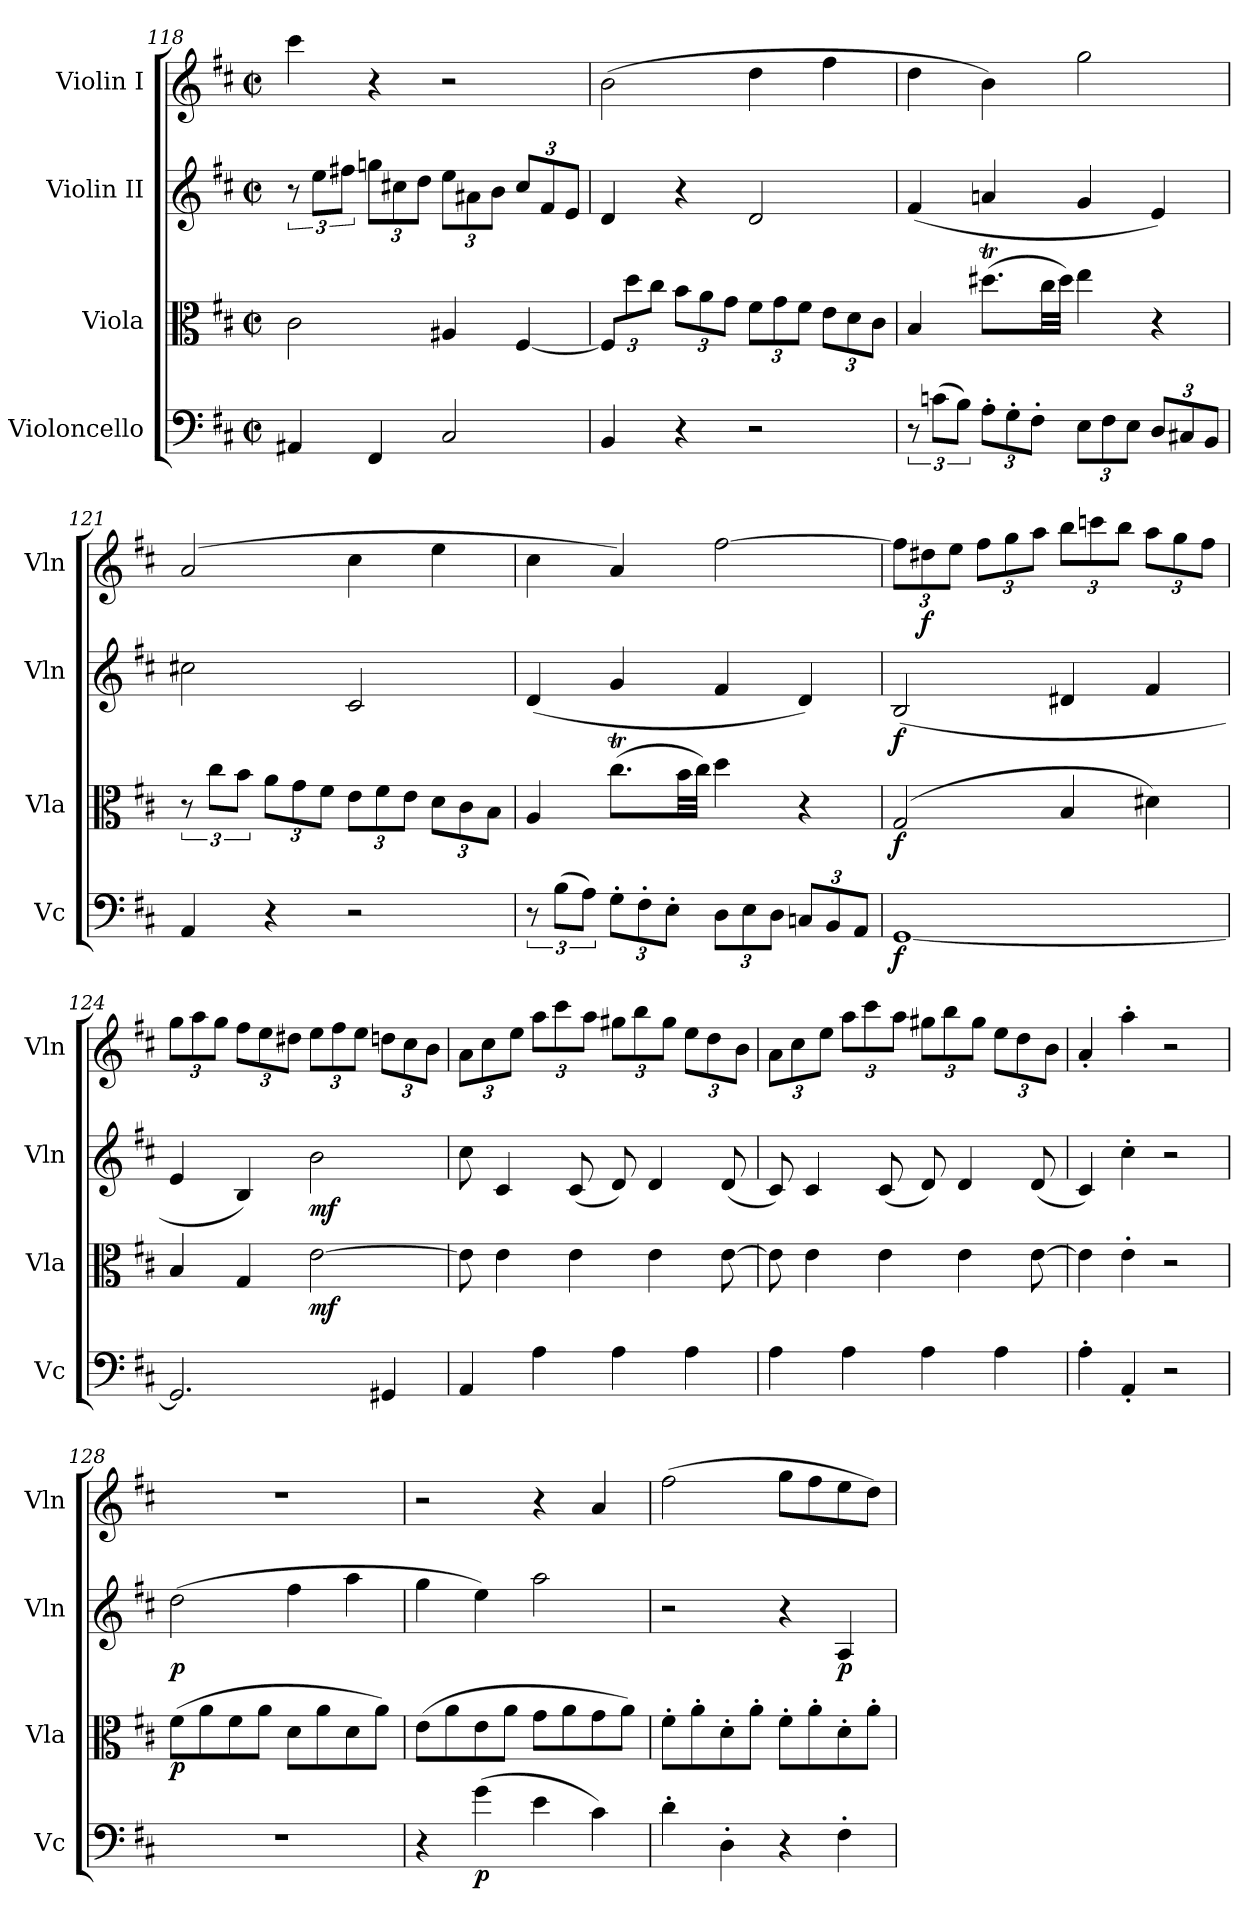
**kern	**dynam	**kern	**dynam	**kern	**dynam	**kern	**dynam
*part4	*part4	*part3	*part3	*part2	*part2	*part1	*part1
*staff4	*staff4	*staff3	*staff3	*staff2	*staff2	*staff1	*staff1
*I"Violoncello	*	*I"Viola	*	*I"Violin II	*	*I"Violin I	*
*I'Vc	*	*I'Vla	*	*I'Vln	*	*I'Vln	*
*clefF4	*	*clefC3	*	*clefG2	*	*clefG2	*
*k[f#c#]	*	*k[f#c#]	*	*k[f#c#]	*	*k[f#c#]	*
*M2/2	*	*M2/2	*	*M2/2	*	*M2/2	*
*met(c|)	*	*met(c|)	*	*met(c|)	*	*met(c|)	*
=118	=118	=118	=118	=118	=118	=118	=118
4AA#X/	.	2c#\	.	12r	.	4ccc#\	.
.	.	.	.	12ee\L	.	.	.
.	.	.	.	12ff#X\J	.	.	.
*	*	*	*	*Xbrackettup	*	*	*
4FF#/	.	.	.	12ggn\L	.	4r	.
.	.	.	.	12cc#X\	.	.	.
.	.	.	.	12dd\J	.	.	.
!	!LO:DY:b	!	!	!	!	!	!
!	!LO:DY:n=1:b	!	!	!	!	!	!
2C#/	fp other-dynamics	4A#X/	.	12ee\L	.	2r	.
.	.	.	.	12a#X\	.	.	.
.	.	.	.	12b\J	.	.	.
.	.	[4F#/	.	12cc#/L	.	.	.
.	.	.	.	12f#/	.	.	.
.	.	.	.	12e/J	.	.	.
=119	=119	=119	=119	=119	=119	=119	=119
*	*	*Xbrackettup	*	*	*	*	*
4BB/	.	12F#/L]	.	4d/	.	(>2b\	.
.	.	12dd\	.	.	.	.	.
.	.	12cc#\J	.	.	.	.	.
4r	.	12b\L	.	4r	.	.	.
.	.	12a\	.	.	.	.	.
.	.	12g\J	.	.	.	.	.
2r	.	12f#\L	.	2d/	.	4dd\	.
.	.	12g\	.	.	.	.	.
.	.	12f#\J	.	.	.	.	.
.	.	12e\L	.	.	.	4ff#\	.
.	.	12d\	.	.	.	.	.
.	.	12c#\J	.	.	.	.	.
!!LO:PB:g=z
=120	=120	=120	=120	=120	=120	=120	=120
12r	.	4B/	.	(>4f#/	.	4dd\	.
(>12cn\L	.	.	.	.	.	.	.
12B\J)	.	.	.	.	.	.	.
*Xbrackettup	*	*	*	*	*	*	*
12A'\L	.	(>8.dd#Xt\L	.	4an/	.	4b\)	.
12G'\	.	.	.	.	.	.	.
12F#'\J	.	.	.	.	.	.	.
.	.	32cc#\LL	.	.	.	.	.
.	.	32dd#\JJJ)	.	.	.	.	.
!	!	!	!	!	!	!	!LO:DY:b
!	!	!	!	!	!	!	!LO:DY:n=1:b
12E\L	.	4ee\	.	4g/	.	2gg\	fp other-dynamics
12F#\	.	.	.	.	.	.	.
12E\J	.	.	.	.	.	.	.
12D/L	.	4r	.	4e/)	.	.	.
12C#X/	.	.	.	.	.	.	.
12BB/J	.	.	.	.	.	.	.
=121	=121	=121	=121	=121	=121	=121	=121
*	*	*brackettup	*	*	*	*	*
4AA/	.	12r	.	2cc#X\	.	(>2a/	.
.	.	12cc#\L	.	.	.	.	.
.	.	12b\J	.	.	.	.	.
*	*	*Xbrackettup	*	*	*	*	*
4r	.	12a\L	.	.	.	.	.
.	.	12g\	.	.	.	.	.
.	.	12f#\J	.	.	.	.	.
2r	.	12e\L	.	2c#/	.	4cc#\	.
.	.	12f#\	.	.	.	.	.
.	.	12e\J	.	.	.	.	.
.	.	12d\L	.	.	.	4ee\	.
.	.	12c#\	.	.	.	.	.
.	.	12B\J	.	.	.	.	.
=122	=122	=122	=122	=122	=122	=122	=122
*brackettup	*	*	*	*	*	*	*
12r	.	4A/	.	(>4d/	.	4cc#\	.
(>12B\L	.	.	.	.	.	.	.
12A\J)	.	.	.	.	.	.	.
*Xbrackettup	*	*	*	*	*	*	*
12G'\L	.	(>8.cc#t\L	.	4g/	.	4a/)	.
12F#'\	.	.	.	.	.	.	.
12E'\J	.	.	.	.	.	.	.
.	.	32b\LL	.	.	.	.	.
.	.	32cc#\JJJ)	.	.	.	.	.
!	!	!	!	!	!	!	!LO:DY:b
!	!	!	!	!	!	!	!LO:DY:n=1:b
12D\L	.	4dd\	.	4f#/	.	[2ff#\	fp other-dynamics
12E\	.	.	.	.	.	.	.
12D\J	.	.	.	.	.	.	.
12Cn/L	.	4r	.	4d/)	.	.	.
12BB/	.	.	.	.	.	.	.
12AA/J	.	.	.	.	.	.	.
!!LO:LB:g=z
=123	=123	=123	=123	=123	=123	=123	=123
*	*	*	*	*	*	*Xbrackettup	*
!	!LO:DY:b	!	!LO:DY:b	!	!LO:DY:b	!	!
[1GG	f	(>2G/	f	(>2B/	f	12ff#\L]	.
!	!	!	!	!	!	!	!LO:DY:b
.	.	.	.	.	.	12dd#X\	f
.	.	.	.	.	.	12ee\J	.
.	.	.	.	.	.	12ff#\L	.
.	.	.	.	.	.	12gg\	.
.	.	.	.	.	.	12aa\J	.
.	.	4B/	.	4d#X/	.	12bb\L	.
.	.	.	.	.	.	12cccn\	.
.	.	.	.	.	.	12bb\J	.
.	.	4d#X\)	.	4f#/	.	12aa\L	.
.	.	.	.	.	.	12gg\	.
.	.	.	.	.	.	12ff#\J	.
=124	=124	=124	=124	=124	=124	=124	=124
2.GG/]	.	4B/	.	4e/	.	12gg\L	.
.	.	.	.	.	.	12aa\	.
.	.	.	.	.	.	12gg\J	.
.	.	4G/	.	4B/)	.	12ff#\L	.
.	.	.	.	.	.	12ee\	.
.	.	.	.	.	.	12dd#X\J	.
!	!	!	!LO:DY:b	!	!LO:DY:b	!	!
.	.	[2e\	mf	2b\	mf	12ee\L	.
.	.	.	.	.	.	12ff#\	.
.	.	.	.	.	.	12ee\J	.
4GG#X/	.	.	.	.	.	12ddn\L	.
.	.	.	.	.	.	12cc#\	.
.	.	.	.	.	.	12b\J	.
=125	=125	=125	=125	=125	=125	=125	=125
4AA/	.	8e\]	.	8cc#\	.	12a\L	.
.	.	.	.	.	.	12cc#\	.
.	.	4e\	.	4c#/	.	.	.
.	.	.	.	.	.	12ee\J	.
4A\	.	.	.	.	.	12aa\L	.
.	.	.	.	.	.	12ccc#\	.
.	.	4e\	.	(<8c#/	.	.	.
.	.	.	.	.	.	12aa\J	.
4A\	.	.	.	8d/)	.	12gg#X\L	.
.	.	.	.	.	.	12bb\	.
.	.	4e\	.	4d/	.	.	.
.	.	.	.	.	.	12gg#\J	.
4A\	.	.	.	.	.	12ee\L	.
.	.	.	.	.	.	12dd\	.
.	.	[8e\	.	(<8d/	.	.	.
.	.	.	.	.	.	12b\J	.
!!LO:LB:g=z
=126	=126	=126	=126	=126	=126	=126	=126
4A\	.	8e\]	.	8c#/)	.	12a\L	.
.	.	.	.	.	.	12cc#\	.
.	.	4e\	.	4c#/	.	.	.
.	.	.	.	.	.	12ee\J	.
4A\	.	.	.	.	.	12aa\L	.
.	.	.	.	.	.	12ccc#\	.
.	.	4e\	.	(<8c#/	.	.	.
.	.	.	.	.	.	12aa\J	.
4A\	.	.	.	8d/)	.	12gg#X\L	.
.	.	.	.	.	.	12bb\	.
.	.	4e\	.	4d/	.	.	.
.	.	.	.	.	.	12gg#\J	.
4A\	.	.	.	.	.	12ee\L	.
.	.	.	.	.	.	12dd\	.
.	.	[8e\	.	(<8d/	.	.	.
.	.	.	.	.	.	12b\J	.
=127	=127	=127	=127	=127	=127	=127	=127
4A'\	.	4e\]	.	4c#/)	.	4a'/	.
4AA'/	.	4e'\	.	4cc#'\	.	4aa'\	.
2r	.	2r	.	2r	.	2r	.
=128	=128	=128	=128	=128	=128	=128	=128
!	!	!	!LO:DY:b	!	!LO:DY:b	!	!
1r	.	(>8f#\L	p	(>2dd\	p	1r	.
.	.	8a\	.	.	.	.	.
.	.	8f#\	.	.	.	.	.
.	.	8a\J	.	.	.	.	.
.	.	8d\L	.	4ff#\	.	.	.
.	.	8a\	.	.	.	.	.
.	.	8d\	.	4aa\	.	.	.
.	.	8a\J)	.	.	.	.	.
=129	=129	=129	=129	=129	=129	=129	=129
4r	.	(>8e\L	.	4gg\	.	2r	.
.	.	8a\	.	.	.	.	.
!	!LO:DY:b	!	!	!	!	!	!
(>4g\	p	8e\	.	4ee\)	.	.	.
.	.	8a\J	.	.	.	.	.
!	!	!	!	!	!LO:DY:b	!	!
!	!	!	!	!	!LO:DY:n=1:b	!	!
4e\	.	8g\L	.	2aa\	fp other-dynamics	4r	.
.	.	8a\	.	.	.	.	.
4c#\)	.	8g\	.	.	.	4a/	.
.	.	8a\J)	.	.	.	.	.
=130	=130	=130	=130	=130	=130	=130	=130
4d'\	.	8f#'\L	.	2r	.	(>2ff#\	.
.	.	8a'\	.	.	.	.	.
4D'\	.	8d'\	.	.	.	.	.
.	.	8a'\J	.	.	.	.	.
4r	.	8f#'\L	.	4r	.	8gg\L	.
.	.	8a'\	.	.	.	8ff#\	.
!	!	!	!	!	!LO:DY:b	!	!
4F#'\	.	8d'\	.	4A/	p	8ee\	.
.	.	8a'\J	.	.	.	8dd\J)	.
=	=	=	=	=	=	=	=
*-	*-	*-	*-	*-	*-	*-	*-
